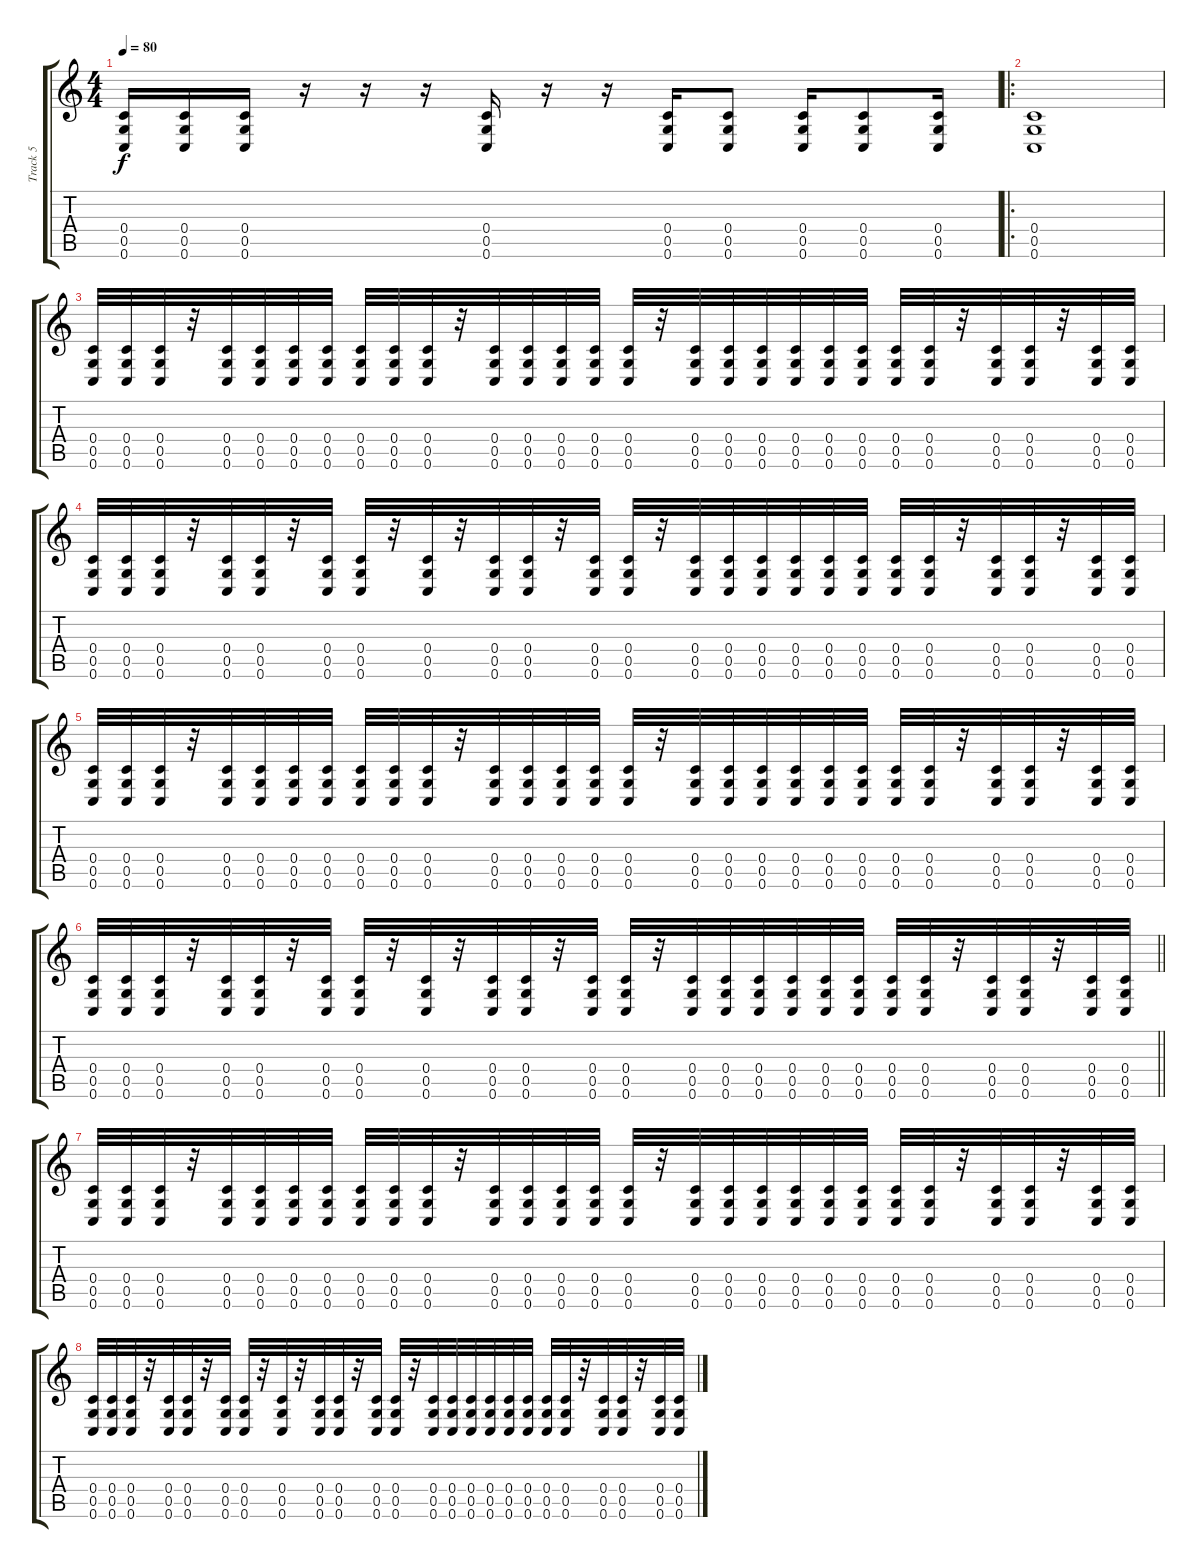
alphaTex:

\track ("Track 5" "Track 5") {instrument electricbassfinger}
\staff {score tabs}
\tuning (D4 A3 F3 C3 G2 C2) {hide}
\ts (4 4)
\tempo 80
\clef g2
\ks c
(0.4 0.5 0.6).16{dy f} (0.4 0.5 0.6).16 (0.4 0.5 0.6).16 r.16 r.16 r.16 (0.4 0.5 0.6).16 r.16 r.16 (0.4 0.5 0.6).16 (0.4 0.5 0.6).8 (0.4 0.5 0.6).16 (0.4 0.5 0.6).8 (0.4 0.5 0.6).16 |
\ro
(0.4 0.5 0.6).1 |
(0.4 0.5 0.6).32 (0.4 0.5 0.6).32 (0.4 0.5 0.6).32 r.32 (0.4 0.5 0.6).32 (0.4 0.5 0.6).32 (0.4 0.5 0.6).32 (0.4 0.5 0.6).32 (0.4 0.5 0.6).32 (0.4 0.5 0.6).32 (0.4 0.5 0.6).32 r.32 (0.4 0.5 0.6).32 (0.4 0.5 0.6).32 (0.4 0.5 0.6).32 (0.4 0.5 0.6).32 (0.4 0.5 0.6).32 r.32 (0.4 0.5 0.6).32 (0.4 0.5 0.6).32 (0.4 0.5 0.6).32 (0.4 0.5 0.6).32 (0.4 0.5 0.6).32 (0.4 0.5 0.6).32 (0.4 0.5 0.6).32 (0.4 0.5 0.6).32 r.32 (0.4 0.5 0.6).32 (0.4 0.5 0.6).32 r.32 (0.4 0.5 0.6).32 (0.4 0.5 0.6).32 |
(0.4 0.5 0.6).32 (0.4 0.5 0.6).32 (0.4 0.5 0.6).32 r.32 (0.4 0.5 0.6).32 (0.4 0.5 0.6).32 r.32 (0.4 0.5 0.6).32 (0.4 0.5 0.6).32 r.32 (0.4 0.5 0.6).32 r.32 (0.4 0.5 0.6).32 (0.4 0.5 0.6).32 r.32 (0.4 0.5 0.6).32 (0.4 0.5 0.6).32 r.32 (0.4 0.5 0.6).32 (0.4 0.5 0.6).32 (0.4 0.5 0.6).32 (0.4 0.5 0.6).32 (0.4 0.5 0.6).32 (0.4 0.5 0.6).32 (0.4 0.5 0.6).32 (0.4 0.5 0.6).32 r.32 (0.4 0.5 0.6).32 (0.4 0.5 0.6).32 r.32 (0.4 0.5 0.6).32 (0.4 0.5 0.6).32 |
(0.4 0.5 0.6).32 (0.4 0.5 0.6).32 (0.4 0.5 0.6).32 r.32 (0.4 0.5 0.6).32 (0.4 0.5 0.6).32 (0.4 0.5 0.6).32 (0.4 0.5 0.6).32 (0.4 0.5 0.6).32 (0.4 0.5 0.6).32 (0.4 0.5 0.6).32 r.32 (0.4 0.5 0.6).32 (0.4 0.5 0.6).32 (0.4 0.5 0.6).32 (0.4 0.5 0.6).32 (0.4 0.5 0.6).32 r.32 (0.4 0.5 0.6).32 (0.4 0.5 0.6).32 (0.4 0.5 0.6).32 (0.4 0.5 0.6).32 (0.4 0.5 0.6).32 (0.4 0.5 0.6).32 (0.4 0.5 0.6).32 (0.4 0.5 0.6).32 r.32 (0.4 0.5 0.6).32 (0.4 0.5 0.6).32 r.32 (0.4 0.5 0.6).32 (0.4 0.5 0.6).32 |
\barLineRight lightlight
(0.4 0.5 0.6).32 (0.4 0.5 0.6).32 (0.4 0.5 0.6).32 r.32 (0.4 0.5 0.6).32 (0.4 0.5 0.6).32 r.32 (0.4 0.5 0.6).32 (0.4 0.5 0.6).32 r.32 (0.4 0.5 0.6).32 r.32 (0.4 0.5 0.6).32 (0.4 0.5 0.6).32 r.32 (0.4 0.5 0.6).32 (0.4 0.5 0.6).32 r.32 (0.4 0.5 0.6).32 (0.4 0.5 0.6).32 (0.4 0.5 0.6).32 (0.4 0.5 0.6).32 (0.4 0.5 0.6).32 (0.4 0.5 0.6).32 (0.4 0.5 0.6).32 (0.4 0.5 0.6).32 r.32 (0.4 0.5 0.6).32 (0.4 0.5 0.6).32 r.32 (0.4 0.5 0.6).32 (0.4 0.5 0.6).32 |
(0.4 0.5 0.6).32 (0.4 0.5 0.6).32 (0.4 0.5 0.6).32 r.32 (0.4 0.5 0.6).32 (0.4 0.5 0.6).32 (0.4 0.5 0.6).32 (0.4 0.5 0.6).32 (0.4 0.5 0.6).32 (0.4 0.5 0.6).32 (0.4 0.5 0.6).32 r.32 (0.4 0.5 0.6).32 (0.4 0.5 0.6).32 (0.4 0.5 0.6).32 (0.4 0.5 0.6).32 (0.4 0.5 0.6).32 r.32 (0.4 0.5 0.6).32 (0.4 0.5 0.6).32 (0.4 0.5 0.6).32 (0.4 0.5 0.6).32 (0.4 0.5 0.6).32 (0.4 0.5 0.6).32 (0.4 0.5 0.6).32 (0.4 0.5 0.6).32 r.32 (0.4 0.5 0.6).32 (0.4 0.5 0.6).32 r.32 (0.4 0.5 0.6).32 (0.4 0.5 0.6).32 |
(0.4 0.5 0.6).32 (0.4 0.5 0.6).32 (0.4 0.5 0.6).32 r.32 (0.4 0.5 0.6).32 (0.4 0.5 0.6).32 r.32 (0.4 0.5 0.6).32 (0.4 0.5 0.6).32 r.32 (0.4 0.5 0.6).32 r.32 (0.4 0.5 0.6).32 (0.4 0.5 0.6).32 r.32 (0.4 0.5 0.6).32 (0.4 0.5 0.6).32 r.32 (0.4 0.5 0.6).32 (0.4 0.5 0.6).32 (0.4 0.5 0.6).32 (0.4 0.5 0.6).32 (0.4 0.5 0.6).32 (0.4 0.5 0.6).32 (0.4 0.5 0.6).32 (0.4 0.5 0.6).32 r.32 (0.4 0.5 0.6).32 (0.4 0.5 0.6).32 r.32 (0.4 0.5 0.6).32 (0.4 0.5 0.6).32
